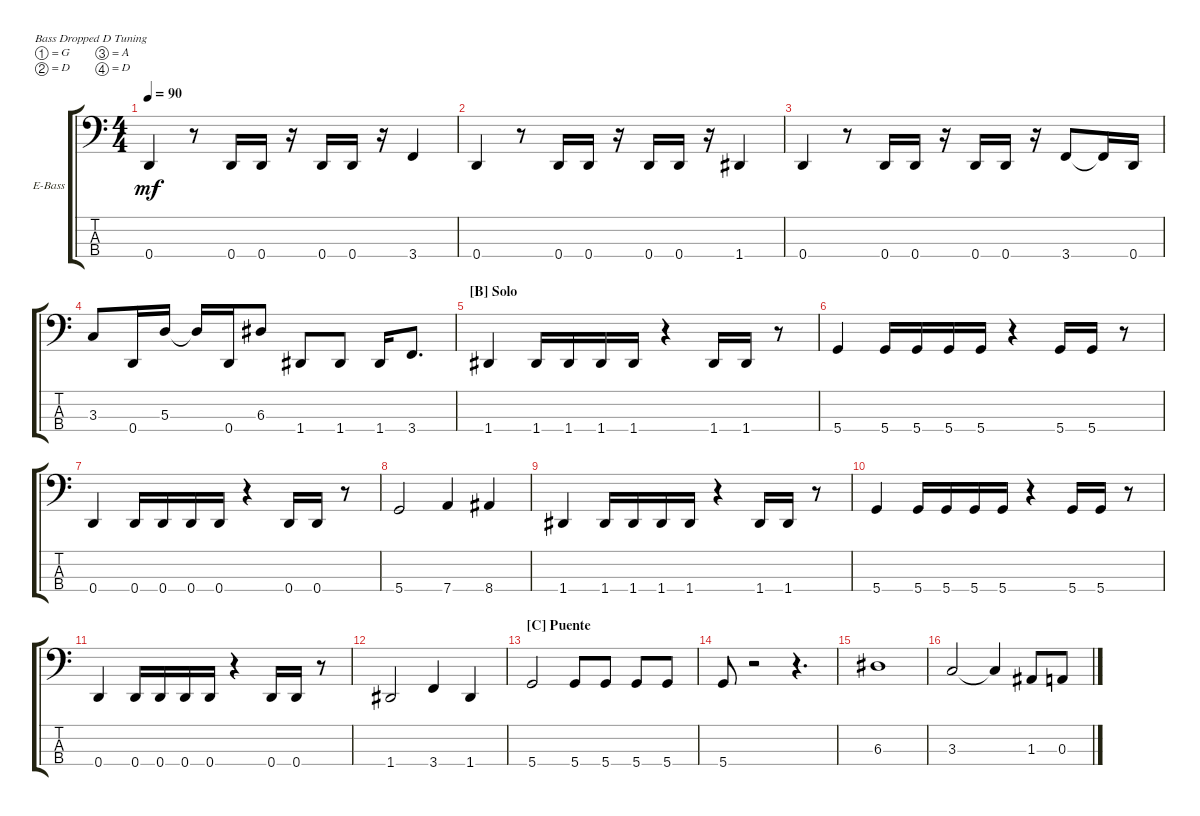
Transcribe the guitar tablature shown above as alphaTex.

\bracketExtendMode groupsimilarinstruments
\firstSystemTrackNameOrientation horizontal
\otherSystemsTrackNameOrientation horizontal
\track ("Johnny Christ" "E-Bass") {instrument electricbassfinger}
\staff {score tabs}
\tuning (G2 D2 A1 D1)
\ts (4 4)
\tempo 90
\clef f4
\ks c
0.4.4{dy mf} r.8 0.4.16 0.4.16 r.16 0.4.16 0.4.16 r.16 3.4.4 |
0.4.4 r.8 0.4.16 0.4.16 r.16 0.4.16 0.4.16 r.16 1.4.4 |
0.4.4 r.8 0.4.16 0.4.16 r.16 0.4.16 0.4.16 r.16 3.4.8 3.4{t}.16 0.4.16 |
3.3.8 0.4.16 5.3.16 5.3{t}.16 0.4.16 6.3.8 1.4.8 1.4.8 1.4.16 3.4.8{d} |
\section ("B" "Solo")
1.4.4 1.4.16 1.4.16 1.4.16 1.4.16 r.4 1.4.16 1.4.16 r.8 |
5.4.4 5.4.16 5.4.16 5.4.16 5.4.16 r.4 5.4.16 5.4.16 r.8 |
0.4.4 0.4.16 0.4.16 0.4.16 0.4.16 r.4 0.4.16 0.4.16 r.8 |
5.4.2 7.4.4 8.4.4 |
1.4.4 1.4.16 1.4.16 1.4.16 1.4.16 r.4 1.4.16 1.4.16 r.8 |
5.4.4 5.4.16 5.4.16 5.4.16 5.4.16 r.4 5.4.16 5.4.16 r.8 |
0.4.4 0.4.16 0.4.16 0.4.16 0.4.16 r.4 0.4.16 0.4.16 r.8 |
1.4.2 3.4.4 1.4.4 |
\section ("C" "Puente")
5.4.2 5.4.8 5.4.8 5.4.8 5.4.8 |
5.4.8 r.2 r.4{d} |
6.3.1 |
3.3.2 3.3{t}.4 1.3.8 0.3.8
